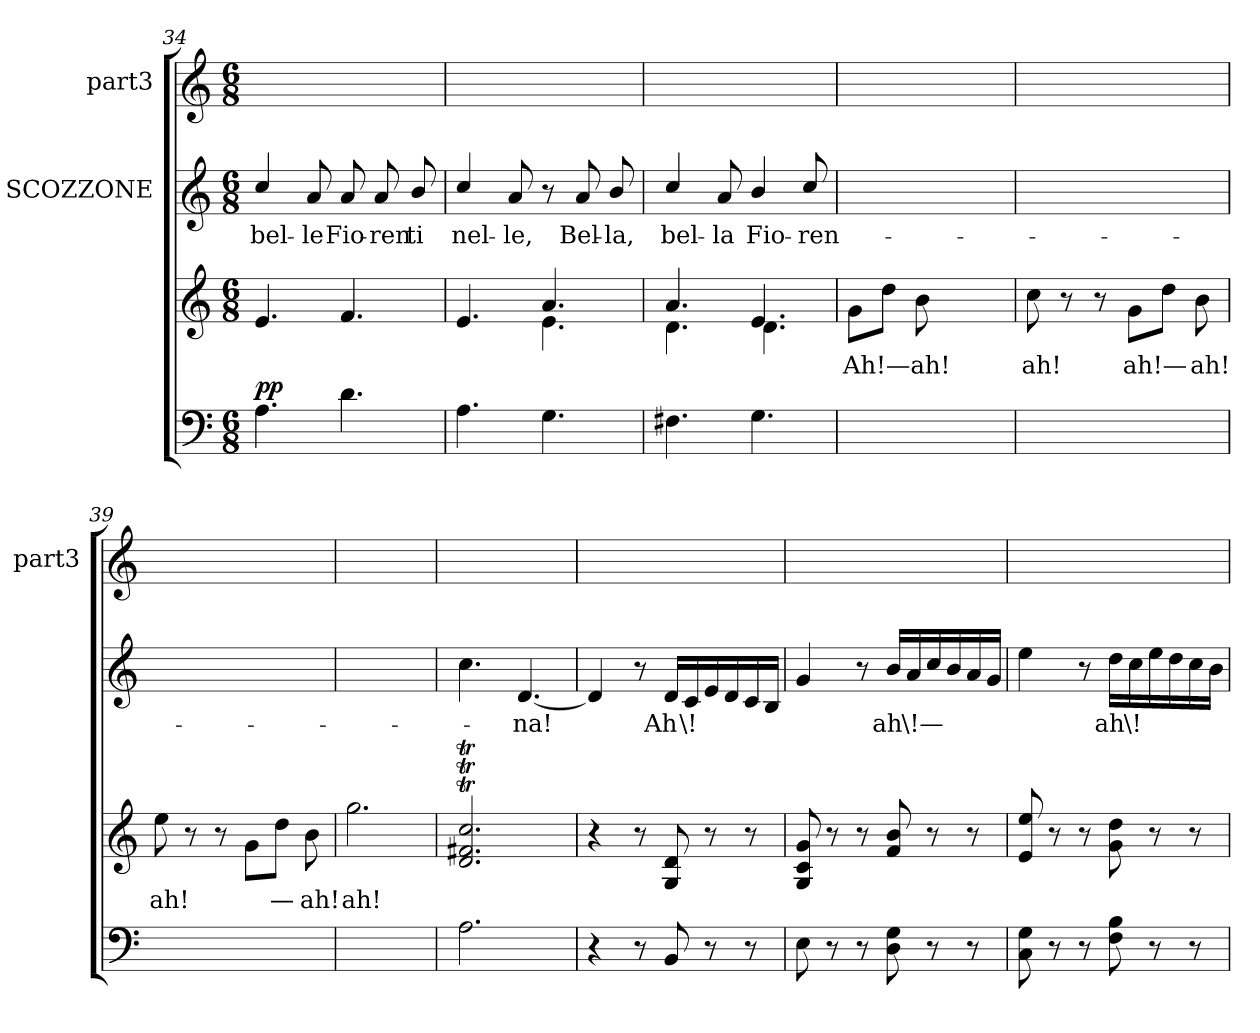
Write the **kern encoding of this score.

**kern	**kern	**text	**dynam	**kern	**text	**kern
*part3	*part3	*part3	*part3	*part2	*part2	*part1
*staff4	*staff3	*staff3	*staff3/4	*staff2	*staff2	*staff1
*	*	*	*	*I"SCOZZONE	*	*I"part3
*	*	*	*	*	*	*I'part3
*clefF4	*clefG2	*	*	*clefG2	*	*clefG2
*k[]	*k[]	*	*	*k[]	*	*k[]
*M6/8	*M6/8	*	*	*M6/8	*	*M6/8
=34	=34	=34	=34	=34	=34	=34
!	!	!	!LO:DY:a=2	!	!	!
4.Ai\	4.ej/	.	pp	4ccj/	bel-	2.ryy
.	.	.	.	8aj/	le	.
4.di\	4.fj/	.	.	8aj/	Fio-	.
.	.	.	.	8aj/	ren	.
.	.	.	.	8bj/	ti	.
=35	=35	=35	=35	=35	=35	=35
*	*^	*	*	*	*	*
4.Ai\	4.ej/	4ryy	.	.	4ccj/	nel-	2.ryy
.	.	8ryy	.	.	8aj/	le,	.
4.Gi\	4.aj/	4.eZ\	.	.	8r	.	.
.	.	.	.	.	8aj/	Bel-	.
.	.	.	.	.	8bj/	la,	.
=36	=36	=36	=36	=36	=36	=36	=36
4.F#Xi\	4.aj/	4.dZ\	.	.	4ccj/	bel-	2.ryy
.	.	.	.	.	8aj/	la	.
4.Gi\	4.ej/	4.dZ\	.	.	4bj/	Fio-	.
.	.	.	.	.	8ccj/	ren-	.
*	*v	*v	*	*	*	*	*
!!LO:PB:g=z
=37	=37	=37	=37	=37	=37	=37
2.ryy	8gj\L	Ah!—	.	2.ryy	.	2.ryy
.	8ddj\J	.	.	.	.	.
.	8bj\	ah!	.	.	.	.
.	4.ryy	.	.	.	.	.
=38	=38	=38	=38	=38	=38	=38
2.ryy	8ccj\	ah!	.	2.ryy	.	2.ryy
.	8r	.	.	.	.	.
.	8r	.	.	.	.	.
.	8gj\L	ah!—	.	.	.	.
.	8ddj\J	.	.	.	.	.
.	8bj\	ah!	.	.	.	.
=39	=39	=39	=39	=39	=39	=39
2.ryy	8eej\	ah!	.	2.ryy	.	2.ryy
.	8r	.	.	.	.	.
.	8r	.	.	.	.	.
.	8gj\L	.	.	.	.	.
.	8ddj\J	—	.	.	.	.
.	8bj\	ah!	.	.	.	.
=40	=40	=40	=40	=40	=40	=40
2.ryy	2.ggj\	ah!	.	2.ryy	.	2.ryy
!!LO:LB:g=z
=41	=41	=41	=41	=41	=41	=41
2.Ai\	2.djT/ 2.ccjT/ 2.f#XjT/	.	.	4.ccj\	.	2.ryy
.	.	.	.	[4.dj/	na!	.
=42	=42	=42	=42	=42	=42	=42
4r	4r	.	.	4dj/]	.	2.ryy
8r	8r	.	.	8r	.	.
8BBi/	8dj/ 8Gj/	.	.	16dj/LL	Ah	.
.	.	.	.	16cj/	\!	.
8r	8r	.	.	16ej/	.	.
.	.	.	.	16dj/	.	.
8r	8r	.	.	16cj/	.	.
.	.	.	.	16Bj/JJ	.	.
=43	=43	=43	=43	=43	=43	=43
8Ei\	8gj/ 8cj/ 8Gj/	.	.	4gj/	.	2.ryy
8r	8r	.	.	.	.	.
8r	8r	.	.	8r	.	.
8Di\ 8Gi\	8bj/ 8fj/	.	.	16bj/LL	ah	.
.	.	.	.	16aj/	\!—	.
8r	8r	.	.	16ccj/	.	.
.	.	.	.	16bj/	.	.
8r	8r	.	.	16aj/	.	.
.	.	.	.	16gj/JJ	.	.
=44	=44	=44	=44	=44	=44	=44
8Ci\ 8Gi\	8eej/ 8ej/	.	.	4eej\	.	2.ryy
8r	8r	.	.	.	.	.
8r	8r	.	.	8r	.	.
8Fi\ 8Bi\	8gj\ 8ddj\	.	.	16ddj\LL	ah	.
.	.	.	.	16ccj\	\!	.
8r	8r	.	.	16eej\	.	.
.	.	.	.	16ddj\	.	.
8r	8r	.	.	16ccj\	.	.
.	.	.	.	16bj\JJ	.	.
=	=	=	=	=	=	=
*-	*-	*-	*-	*-	*-	*-
